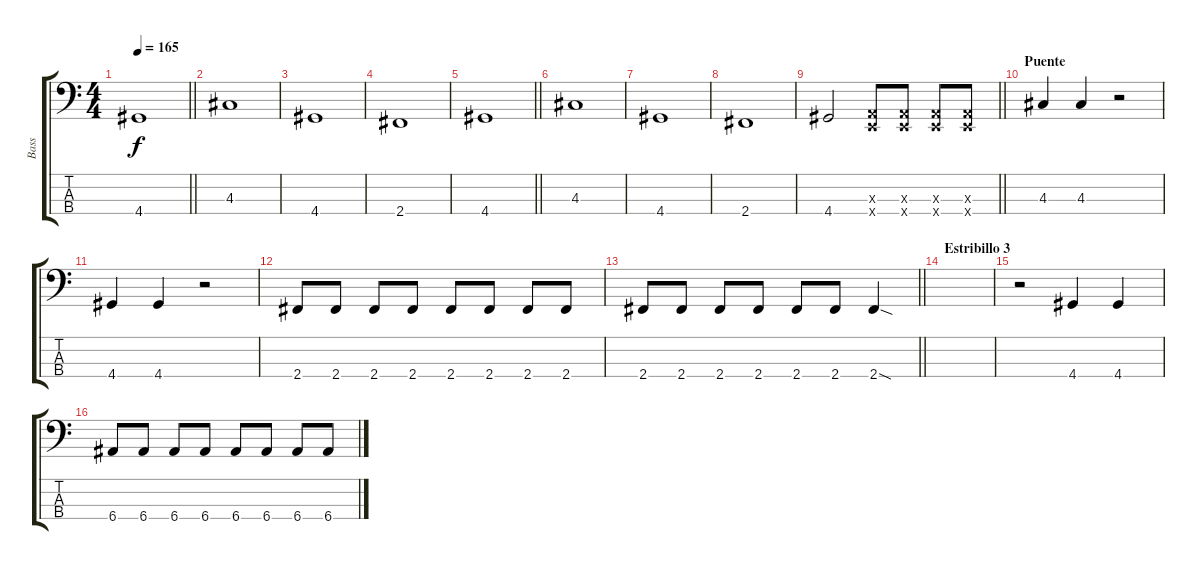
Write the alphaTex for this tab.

\track ("Bass" "Bass") {instrument electricbassfinger}
\staff {score tabs}
\tuning (G2 D2 A1 E1) {hide}
\ts (4 4)
\tempo 165
\clef f4
\barLineRight lightlight
\ks c
4.4.1{dy f} |
4.3.1 |
4.4.1 |
2.4.1 |
\barLineRight lightlight
4.4.1 |
4.3.1 |
4.4.1 |
2.4.1 |
\barLineRight lightlight
4.4.2 (0.3{x} 0.4{x}).8 (0.3{x} 0.4{x}).8 (0.3{x} 0.4{x}).8 (0.3{x} 0.4{x}).8 |
\section ("" "Puente")
4.3.4 4.3.4 r.2 |
4.4.4 4.4.4 r.2 |
2.4.8 2.4.8 2.4.8 2.4.8 2.4.8 2.4.8 2.4.8 2.4.8 |
\barLineRight lightlight
2.4.8 2.4.8 2.4.8 2.4.8 2.4.8 2.4.8 2.4{sod}.4 |
\section ("" "Estribillo 3")
|
r.2 4.4.4 4.4.4 |
6.4.8 6.4.8 6.4.8 6.4.8 6.4.8 6.4.8 6.4.8 6.4.8
